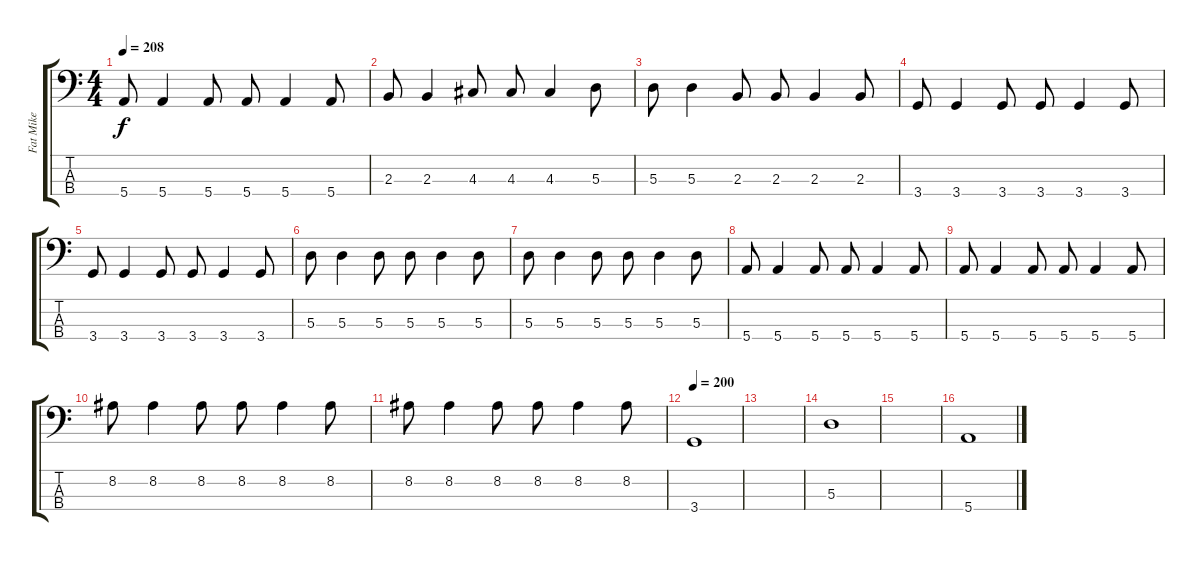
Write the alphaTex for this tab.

\track ("Fat Mike" "Fat Mike") {instrument electricbasspick}
\staff {score tabs}
\tuning (G2 D2 A1 E1) {hide}
\ts (4 4)
\tempo 208
\clef f4
\ks c
5.4.8{dy f} 5.4.4 5.4.8 5.4.8 5.4.4 5.4.8 |
2.3.8 2.3.4 4.3.8 4.3.8 4.3.4 5.3.8 |
5.3.8 5.3.4 2.3.8 2.3.8 2.3.4 2.3.8 |
3.4.8 3.4.4 3.4.8 3.4.8 3.4.4 3.4.8 |
3.4.8 3.4.4 3.4.8 3.4.8 3.4.4 3.4.8 |
5.3.8 5.3.4 5.3.8 5.3.8 5.3.4 5.3.8 |
5.3.8 5.3.4 5.3.8 5.3.8 5.3.4 5.3.8 |
5.4.8 5.4.4 5.4.8 5.4.8 5.4.4 5.4.8 |
5.4.8 5.4.4 5.4.8 5.4.8 5.4.4 5.4.8 |
8.2.8 8.2.4 8.2.8 8.2.8 8.2.4 8.2.8 |
8.2.8 8.2.4 8.2.8 8.2.8 8.2.4 8.2.8 |
\tempo 200
3.4.1 |
|
5.3.1 |
|
5.4.1
